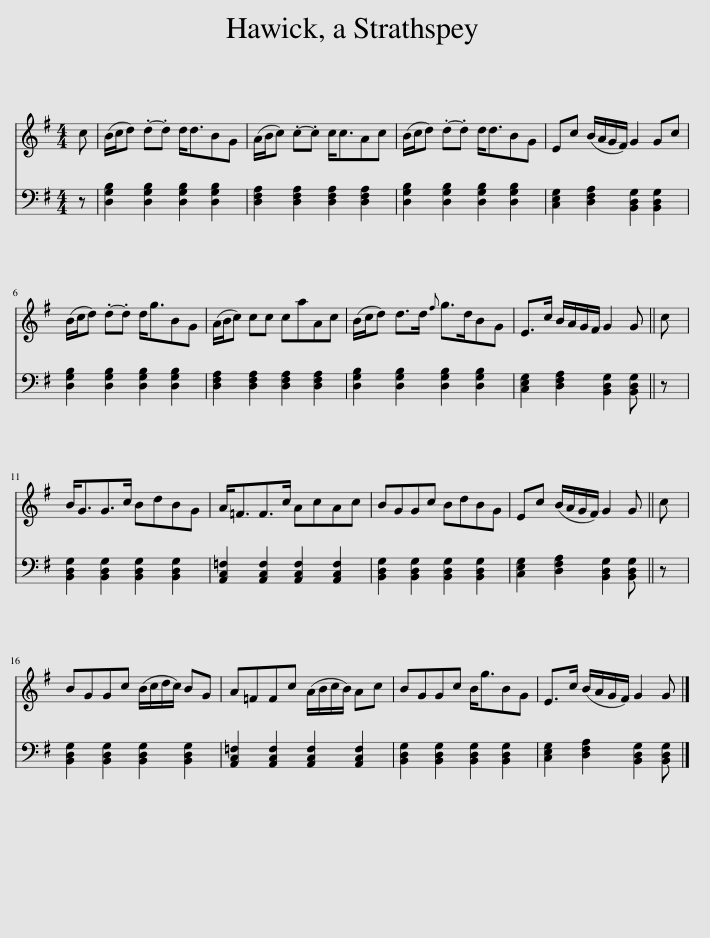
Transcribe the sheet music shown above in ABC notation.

X:1
%%score 1 2
L:1/8
M:4/4
I:linebreak $
K:G
V:1 treble
V:2 bass
V:1
 c | (B/c/d) .d-.d d<dBG | (A/B/c) .c-.c c<cAc | (B/c/d) .d-.d d<dBG | Ec (B/A/G/F/) G2 Gc |$ %5
 (B/c/d) .d-.d d<gBG | (A/B/c) cc caAc | (B/c/d) d>d{f} g>dBG | E>c B/A/G/F/ G2 G || c |$ %10
 B<GG>c BdBG | A<=FF>c AcAc | BGGc BdBG | Ec (B/A/G/F/) G2 G || c |$ %15
 BGGc (B/c/d/c/) BG | A=FFc (A/B/c/B/) Ac | BGGc B<gBG | E>c (B/A/G/F/) G2 G |] %19
V:2
 z | [D,G,B,]2 [D,G,B,]2 [D,G,B,]2 [D,G,B,]2 | [D,F,A,]2 [D,F,A,]2 [D,F,A,]2 [D,F,A,]2 | [D,G,B,]2 [D,G,B,]2 [D,G,B,]2 [D,G,B,]2 | [C,E,G,]2 [D,F,A,]2 [B,,D,G,]2 [B,,D,G,]2 |$ %5
 [D,G,B,]2 [D,G,B,]2 [D,G,B,]2 [D,G,B,]2 | [D,F,A,]2 [D,F,A,]2 [D,F,A,]2 [D,F,A,]2 | [D,G,B,]2 [D,G,B,]2 [D,G,B,]2 [D,G,B,]2 | [C,E,G,]2 [D,F,A,]2 [B,,D,G,]2 [B,,D,G,] || z |$ %10
 [B,,D,G,]2 [B,,D,G,]2 [B,,D,G,]2 [B,,D,G,]2 | [A,,C,=F,]2 [A,,C,F,]2 [A,,C,F,]2 [A,,C,F,]2 | [B,,D,G,]2 [B,,D,G,]2 [B,,D,G,]2 [B,,D,G,]2 | [C,E,G,]2 [D,F,A,]2 [B,,D,G,]2 [B,,D,G,] || z |$ %15
 [B,,D,G,]2 [B,,D,G,]2 [B,,D,G,]2 [B,,D,G,]2 | [A,,C,=F,]2 [A,,C,F,]2 [A,,C,F,]2 [A,,C,F,]2 | [B,,D,G,]2 [B,,D,G,]2 [B,,D,G,]2 [B,,D,G,]2 | [C,E,G,]2 [D,F,A,]2 [B,,D,G,]2 [B,,D,G,] |] %19
